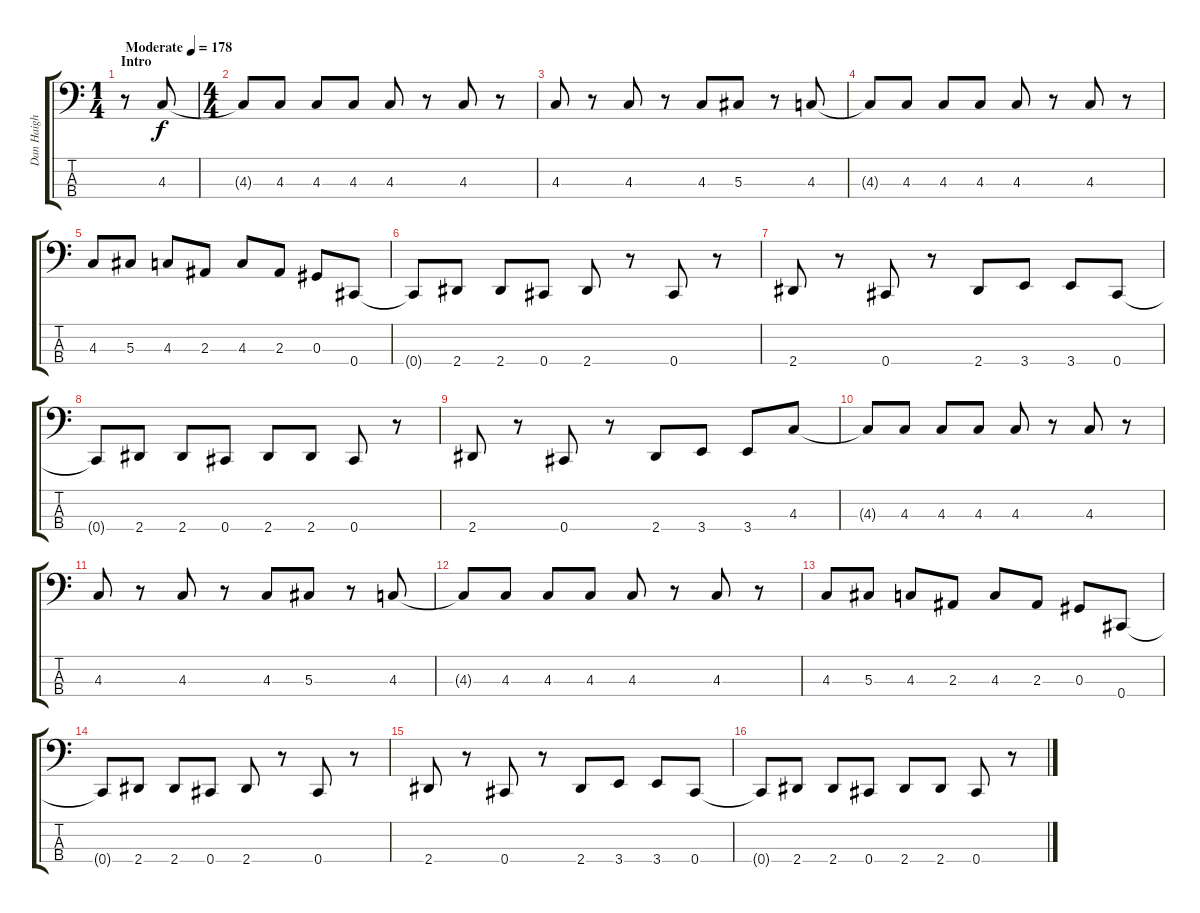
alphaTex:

\track ("Dan Haigh" "Dan Haigh") {instrument electricbasspick}
\staff {score tabs}
\tuning (Gb2 Db2 Ab1 Db1) {hide}
\ts (1 4)
\section ("" "Intro")
\tempo (178 "Moderate")
\clef f4
\ks c
r.8{dy f instrument electricbasspick} 4.3.8 |
\ts (4 4)
4.3{t}.8 4.3.8 4.3.8 4.3.8 4.3.8 r.8 4.3.8 r.8 |
4.3.8 r.8 4.3.8 r.8 4.3.8 5.3.8 r.8 4.3.8 |
4.3{t}.8 4.3.8 4.3.8 4.3.8 4.3.8 r.8 4.3.8 r.8 |
4.3.8 5.3.8 4.3.8 2.3.8 4.3.8 2.3.8 0.3.8 0.4.8 |
0.4{t}.8 2.4.8 2.4.8 0.4.8 2.4.8 r.8 0.4.8 r.8 |
2.4.8 r.8 0.4.8 r.8 2.4.8 3.4.8 3.4.8 0.4.8 |
0.4{t}.8 2.4.8 2.4.8 0.4.8 2.4.8 2.4.8 0.4.8 r.8 |
2.4.8 r.8 0.4.8 r.8 2.4.8 3.4.8 3.4.8 4.3.8 |
4.3{t}.8 4.3.8 4.3.8 4.3.8 4.3.8 r.8 4.3.8 r.8 |
4.3.8 r.8 4.3.8 r.8 4.3.8 5.3.8 r.8 4.3.8 |
4.3{t}.8 4.3.8 4.3.8 4.3.8 4.3.8 r.8 4.3.8 r.8 |
4.3.8 5.3.8 4.3.8 2.3.8 4.3.8 2.3.8 0.3.8 0.4.8 |
0.4{t}.8 2.4.8 2.4.8 0.4.8 2.4.8 r.8 0.4.8 r.8 |
2.4.8 r.8 0.4.8 r.8 2.4.8 3.4.8 3.4.8 0.4.8 |
0.4{t}.8 2.4.8 2.4.8 0.4.8 2.4.8 2.4.8 0.4.8 r.8
